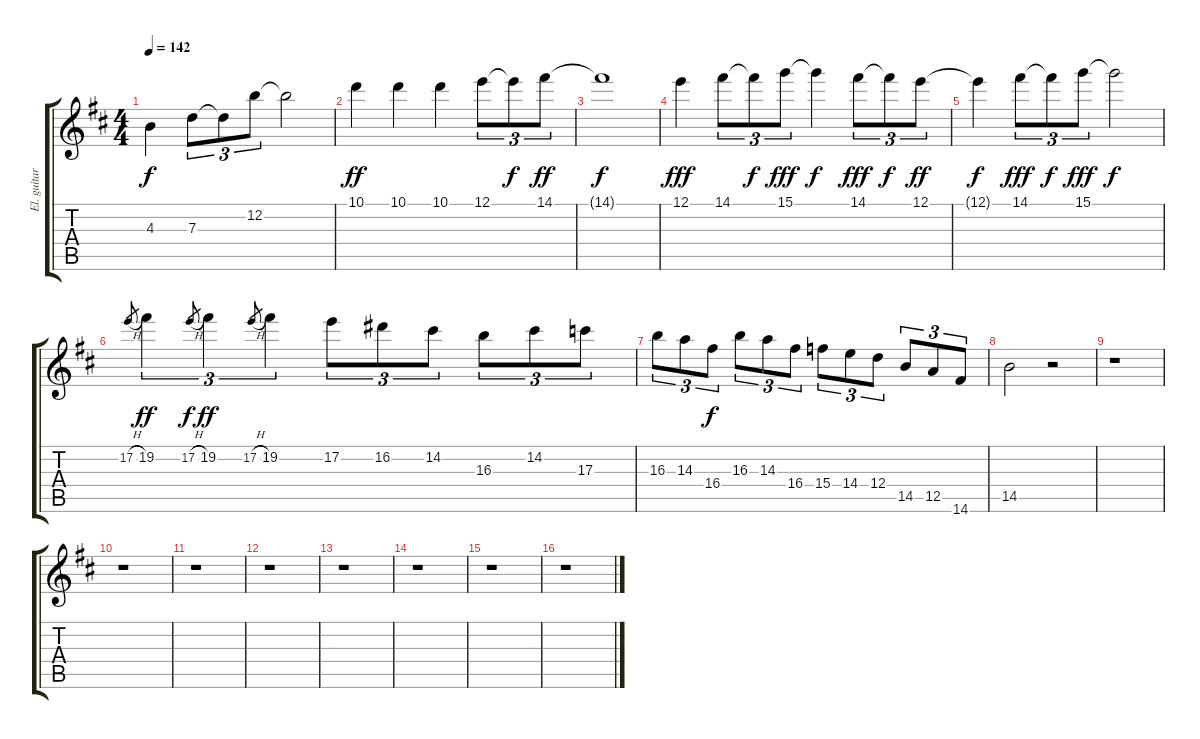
\track ("El. guitar 2" "El. guitar") {instrument overdrivenguitar}
\staff {score tabs}
\tuning (E4 B3 G3 D3 A2 E2) {hide}
\ts (4 4)
\tempo 142
\clef g2
\ks bminor
4.3{t}.4{dy f} 7.3.8{tu (3 2)} 7.3{t}.8{tu (3 2)} 12.2.8{tu (3 2)} 12.2{t}.2 |
10.1.4{dy ff} 10.1.4 10.1.4 12.1.8{tu (3 2)} 12.1{t}.8{tu (3 2) dy f} 14.1.8{tu (3 2) dy ff} |
14.1{t}.1{dy f} |
12.1.4{dy fff} 14.1.8{tu (3 2)} 14.1{t}.8{tu (3 2) dy f} 15.1.8{tu (3 2) dy fff} 15.1{t}.4{dy f} 14.1.8{tu (3 2) dy fff} 14.1{t}.8{tu (3 2) dy f} 12.1.8{tu (3 2) dy ff} |
12.1{t}.4{dy f} 14.1.8{tu (3 2) dy fff} 14.1{t}.8{tu (3 2) dy f} 15.1.8{tu (3 2) dy fff} 15.1{t}.2{dy f} |
17.2{h}.8{gr} 19.2.4{tu (3 2) dy ff} 17.2{h}.8{gr dy f} 19.2.4{tu (3 2) dy ff} 17.2{h}.8{gr} 19.2.4{tu (3 2)} 17.2.8{tu (3 2)} 16.2.8{tu (3 2)} 14.2.8{tu (3 2)} 16.3.8{tu (3 2)} 14.2.8{tu (3 2)} 17.3.8{tu (3 2)} |
16.3.8{tu (3 2)} 14.3.8{tu (3 2)} 16.4.8{tu (3 2) dy f} 16.3.8{tu (3 2)} 14.3.8{tu (3 2)} 16.4.8{tu (3 2)} 15.4.8{tu (3 2)} 14.4.8{tu (3 2)} 12.4.8{tu (3 2)} 14.5.8{tu (3 2)} 12.5.8{tu (3 2)} 14.6.8{tu (3 2)} |
14.5.2 r.2 |
r.1 |
r.1 |
r.1 |
r.1 |
r.1 |
r.1 |
r.1 |
r.1
